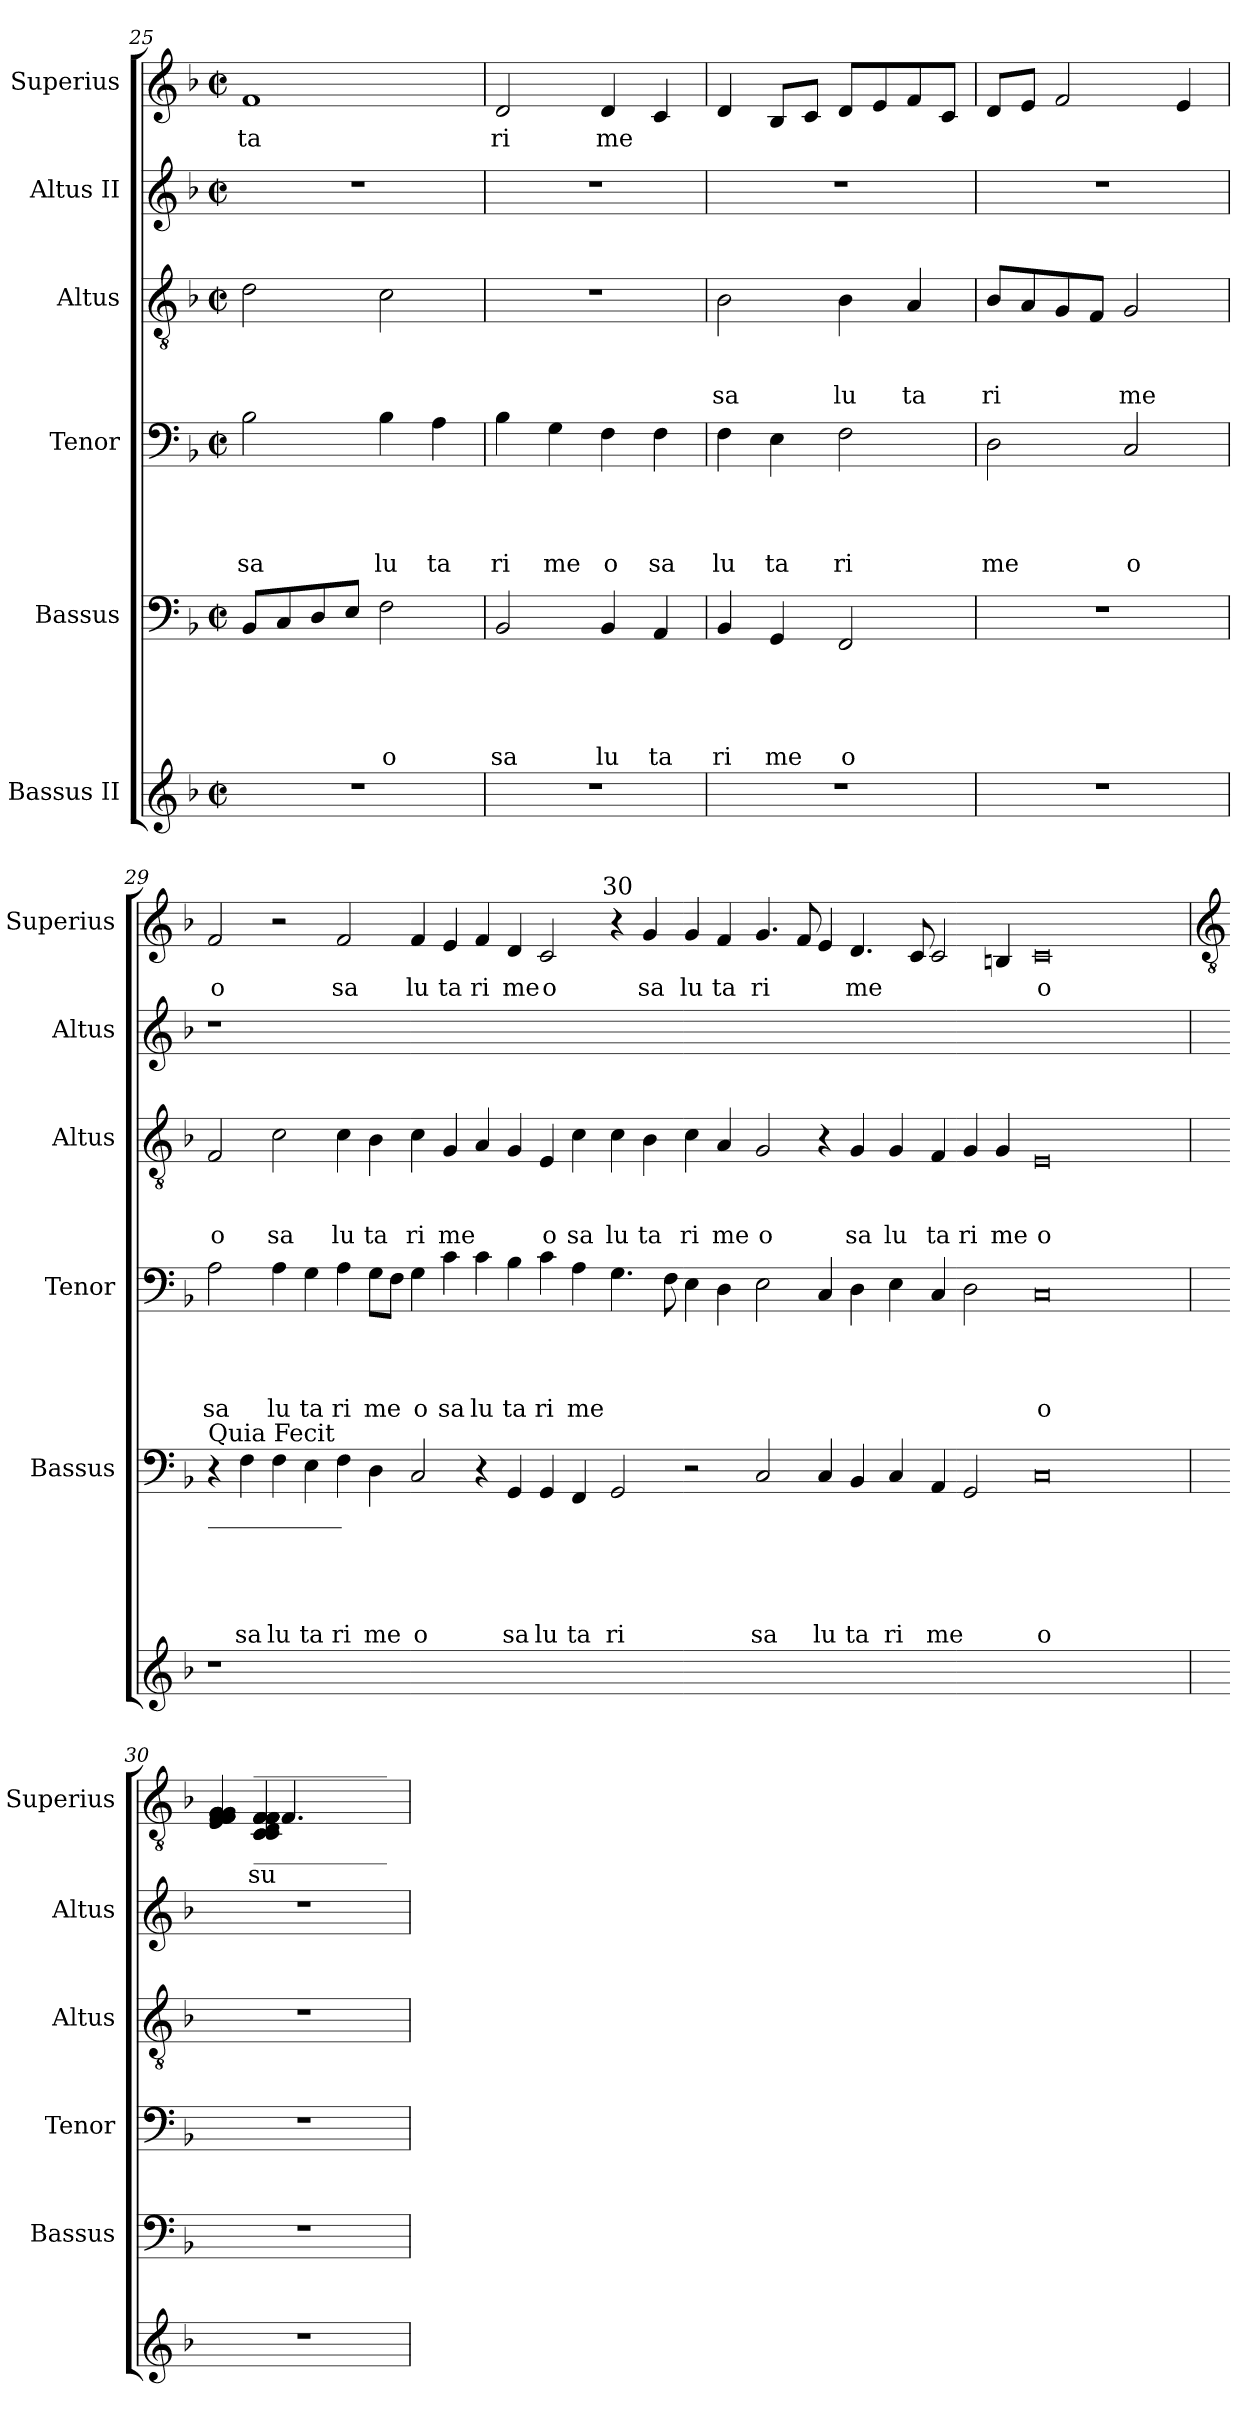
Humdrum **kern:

**kern	**kern	**text	**text	**text	**text	**text	**kern	**text	**text	**text	**text	**kern	**text	**text	**text	**kern	**kern	**text
*part6	*part5	*part5	*part5	*part5	*part5	*part5	*part4	*part4	*part4	*part4	*part4	*part3	*part3	*part3	*part3	*part2	*part1	*part1
*staff6	*staff5	*staff5	*staff5	*staff5	*staff5	*staff5	*staff4	*staff4	*staff4	*staff4	*staff4	*staff3	*staff3	*staff3	*staff3	*staff2	*staff1	*staff1
*I"Bassus II	*I"Bassus	*	*	*	*	*	*I"Tenor	*	*	*	*	*I"Altus	*	*	*	*I"Altus II	*I"Superius	*
*	*I'Bassus	*	*	*	*	*	*I'Tenor	*	*	*	*	*I'Altus	*	*	*	*I'Altus	*I'Superius	*
*clefG2	*clefF4	*	*	*	*	*	*clefF4	*	*	*	*	*clefGv2	*	*	*	*clefG2	*clefG2	*
*k[b-]	*k[b-]	*	*	*	*	*	*k[b-]	*	*	*	*	*k[b-]	*	*	*	*k[b-]	*k[b-]	*
*F:	*F:	*	*	*	*	*	*F:	*	*	*	*	*F:	*	*	*	*F:	*F:	*
*M2/2	*M2/2	*	*	*	*	*	*M2/2	*	*	*	*	*M2/2	*	*	*	*M2/2	*M2/2	*
*met(c|)	*met(c|)	*	*	*	*	*	*met(c|)	*	*	*	*	*met(c|)	*	*	*	*met(c|)	*met(c|)	*
=25	=25	=25	=25	=25	=25	=25	=25	=25	=25	=25	=25	=25	=25	=25	=25	=25	=25	=25
!	!	!	!	!	!	!	!	!	!	!	!LO:LY:b	!	!	!	!	!	!	!LO:LY:b
1r	8BB-/L	.	.	.	.	.	2B-\	.	.	.	sa	2d\	.	.	.	1r	1f	ta
.	8C/	.	.	.	.	.	.	.	.	.	.	.	.	.	.	.	.	.
.	8D/	.	.	.	.	.	.	.	.	.	.	.	.	.	.	.	.	.
.	8E/J	.	.	.	.	.	.	.	.	.	.	.	.	.	.	.	.	.
!	!	!	!	!	!	!LO:LY:b	!	!	!	!	!LO:LY:b	!	!	!	!	!	!	!
.	2F\	.	.	.	.	o	4B-\	.	.	.	lu	2c\	.	.	.	.	.	.
!	!	!	!	!	!	!	!	!	!	!	!LO:LY:b	!	!	!	!	!	!	!
.	.	.	.	.	.	.	4A\	.	.	.	ta	.	.	.	.	.	.	.
=26	=26	=26	=26	=26	=26	=26	=26	=26	=26	=26	=26	=26	=26	=26	=26	=26	=26	=26
!	!	!	!	!	!	!LO:LY:b	!	!	!	!	!LO:LY:b	!	!	!	!	!	!	!LO:LY:b
1r	2BB-/	.	.	.	.	sa	4B-\	.	.	.	ri	1r	.	.	.	1r	2d/	ri
!	!	!	!	!	!	!	!	!	!	!	!LO:LY:b	!	!	!	!	!	!	!
.	.	.	.	.	.	.	4G\	.	.	.	me	.	.	.	.	.	.	.
!	!	!	!	!	!	!LO:LY:b	!	!	!	!	!LO:LY:b	!	!	!	!	!	!	!LO:LY:b
.	4BB-/	.	.	.	.	lu	4F\	.	.	.	o	.	.	.	.	.	4d/	me
!	!	!	!	!	!	!LO:LY:b	!	!	!	!	!LO:LY:b	!	!	!	!	!	!	!
.	4AA/	.	.	.	.	ta	4F\	.	.	.	sa	.	.	.	.	.	4c/	.
=27	=27	=27	=27	=27	=27	=27	=27	=27	=27	=27	=27	=27	=27	=27	=27	=27	=27	=27
!	!	!	!	!	!	!LO:LY:b	!	!	!	!	!LO:LY:b	!	!	!	!LO:LY:b	!	!	!
1r	4BB-/	.	.	.	.	ri	4F\	.	.	.	lu	2B-\	.	.	sa	1r	4d/	.
!	!	!	!	!	!	!LO:LY:b	!	!	!	!	!LO:LY:b	!	!	!	!	!	!	!
.	4GG/	.	.	.	.	me	4E\	.	.	.	ta	.	.	.	.	.	8B-/L	.
.	.	.	.	.	.	.	.	.	.	.	.	.	.	.	.	.	8c/J	.
!	!	!	!	!	!	!LO:LY:b	!	!	!	!	!LO:LY:b	!	!	!	!LO:LY:b	!	!	!
.	2FF/	.	.	.	.	o	2F\	.	.	.	ri	4B-\	.	.	lu	.	8d/L	.
.	.	.	.	.	.	.	.	.	.	.	.	.	.	.	.	.	8e/	.
!	!	!	!	!	!	!	!	!	!	!	!	!	!	!	!LO:LY:b	!	!	!
.	.	.	.	.	.	.	.	.	.	.	.	4A/	.	.	ta	.	8f/	.
.	.	.	.	.	.	.	.	.	.	.	.	.	.	.	.	.	8c/J	.
=28	=28	=28	=28	=28	=28	=28	=28	=28	=28	=28	=28	=28	=28	=28	=28	=28	=28	=28
!	!	!	!	!	!	!	!	!	!	!	!LO:LY:b	!	!	!	!LO:LY:b	!	!	!
1r	1r	.	.	.	.	.	2D\	.	.	.	me	8B-/L	.	.	ri	1r	8d/L	.
.	.	.	.	.	.	.	.	.	.	.	.	8A/	.	.	.	.	8e/J	.
.	.	.	.	.	.	.	.	.	.	.	.	8G/	.	.	.	.	2f/	.
.	.	.	.	.	.	.	.	.	.	.	.	8F/J	.	.	.	.	.	.
!	!	!	!	!	!	!	!	!	!	!	!LO:LY:b	!	!	!	!LO:LY:b	!	!	!
.	.	.	.	.	.	.	2C/	.	.	.	o	2G/	.	.	me	.	.	.
.	.	.	.	.	.	.	.	.	.	.	.	.	.	.	.	.	4e/	.
!!LO:LB:g=z
=29	=29	=29	=29	=29	=29	=29	=29	=29	=29	=29	=29	=29	=29	=29	=29	=29	=29	=29
!	!LO:TX:b:t=___________	!	!	!	!	!	!	!	!	!	!	!	!	!	!	!	!	!
!	!LO:TX:a:t=Quia Fecit	!	!	!	!	!	!	!	!	!	!	!	!	!	!	!	!	!
!	!	!	!	!	!	!	!	!	!	!	!LO:LY:b	!	!	!	!LO:LY:b	!	!	!LO:LY:b
*	*	*	*	*	*	*	*	*	*	*	*	*	*	*	*	*	*^	*
1r	4r	.	.	.	.	.	2A\	.	.	.	sa	2F/	.	.	o	1r	2f/	1ryy	o
!	!	!	!	!	!	!LO:LY:b	!	!	!	!	!	!	!	!	!	!	!	!	!
.	4F\	.	.	.	.	sa	.	.	.	.	.	.	.	.	.	.	.	.	.
!	!	!	!	!	!	!LO:LY:b	!	!	!	!	!LO:LY:b	!	!	!	!LO:LY:b	!	!	!	!
.	4F\	.	.	.	.	lu	4A\	.	.	.	lu	2c\	.	.	sa	.	2r	.	.
!	!	!	!	!	!	!LO:LY:b	!	!	!	!	!LO:LY:b	!	!	!	!	!	!	!	!
.	4E\	.	.	.	.	ta	4G\	.	.	.	ta	.	.	.	.	.	.	.	.
!	!	!	!	!	!	!LO:LY:b	!	!	!	!	!LO:LY:b	!	!	!	!LO:LY:b	!	!	!	!LO:LY:b
1%7ryy	4F\	.	.	.	.	ri	4A\	.	.	.	ri	4c\	.	.	lu	1%7ryy	2f/	1ryy	sa
!	!	!	!	!	!	!LO:LY:b	!	!	!	!	!LO:LY:b	!	!	!	!LO:LY:b	!	!	!	!
.	4D\	.	.	.	.	me	8G\L	.	.	.	me	4B-\	.	.	ta	.	.	.	.
.	.	.	.	.	.	.	8F\J	.	.	.	.	.	.	.	.	.	.	.	.
!	!	!	!	!	!	!LO:LY:b	!	!	!	!	!LO:LY:b	!	!	!	!LO:LY:b	!	!	!	!LO:LY:b
.	2C/	.	.	.	.	o	4G\	.	.	.	o	4c\	.	.	ri	.	4f/	.	lu
!	!	!	!	!	!	!	!	!	!	!	!LO:LY:b	!	!	!	!LO:LY:b	!	!	!	!LO:LY:b
.	.	.	.	.	.	.	4c\	.	.	.	sa	4G/	.	.	me	.	4e/	.	ta
!	!	!	!	!	!	!	!	!	!	!	!LO:LY:b	!	!	!	!	!	!	!	!LO:LY:b
.	4r	.	.	.	.	.	4c\	.	.	.	lu	4A/	.	.	.	.	4f/	2ryy	ri
!	!	!	!	!	!	!LO:LY:b	!	!	!	!	!LO:LY:b	!	!	!	!	!	!	!	!LO:LY:b
.	4GG/	.	.	.	.	sa	4B-\	.	.	.	ta	4G/	.	.	.	.	4d/	.	me
!	!	!	!	!	!	!LO:LY:b	!	!	!	!	!LO:LY:b	!	!	!	!LO:LY:b	!	!	!	!LO:LY:b
.	4GG/	.	.	.	.	lu	4c\	.	.	.	ri	4E/	.	.	o	.	2c/	4...ryy	o
!	!	!	!	!	!	!LO:LY:b	!	!	!	!	!LO:LY:b	!	!	!	!LO:LY:b	!	!	!	!
.	4FF/	.	.	.	.	ta	4A\	.	.	.	me	4c\	.	.	sa	.	.	.	.
!	!	!	!	!	!	!	!	!	!	!	!	!	!	!	!	!	!	!LO:TX:a:t=30	!
.	.	.	.	.	.	.	.	.	.	.	.	.	.	.	.	.	.	1ryy	.
!	!	!	!	!	!	!LO:LY:b	!	!	!	!	!	!	!	!	!LO:LY:b	!	!	!	!
.	2GG/	.	.	.	.	ri	4.G\	.	.	.	.	4c\	.	.	lu	.	4r	.	.
!	!	!	!	!	!	!	!	!	!	!	!	!	!	!	!LO:LY:b	!	!	!	!LO:LY:b
.	.	.	.	.	.	.	.	.	.	.	.	4B-\	.	.	ta	.	4g/	.	sa
.	.	.	.	.	.	.	8F\	.	.	.	.	.	.	.	.	.	.	.	.
!	!	!	!	!	!	!	!	!	!	!	!	!	!	!	!LO:LY:b	!	!	!	!LO:LY:b
.	2r	.	.	.	.	.	4E\	.	.	.	.	4c\	.	.	ri	.	4g/	.	lu
!	!	!	!	!	!	!	!	!	!	!	!	!	!	!	!LO:LY:b	!	!	!	!LO:LY:b
.	.	.	.	.	.	.	4D\	.	.	.	.	4A/	.	.	me	.	4f/	.	ta
.	.	.	.	.	.	.	.	.	.	.	.	.	.	.	.	.	.	1ryy	.
!	!	!	!	!	!	!LO:LY:b	!	!	!	!	!	!	!	!	!LO:LY:b	!	!	!	!LO:LY:b
.	2C/	.	.	.	.	sa	2E\	.	.	.	.	2G/	.	.	o	.	4.g/	.	ri
.	.	.	.	.	.	.	.	.	.	.	.	.	.	.	.	.	8f/	.	.
!	!	!	!	!	!	!LO:LY:b	!	!	!	!	!	!	!	!	!	!	!	!	!
.	4C/	.	.	.	.	lu	4C/	.	.	.	.	4r	.	.	.	.	4e/	.	.
!	!	!	!	!	!	!LO:LY:b	!	!	!	!	!	!	!	!	!LO:LY:b	!	!	!	!LO:LY:b
.	4BB-/	.	.	.	.	ta	4D\	.	.	.	.	4G/	.	.	sa	.	4.d/	.	me
.	.	.	.	.	.	.	.	.	.	.	.	.	.	.	.	.	.	1ryy	.
!	!	!	!	!	!	!LO:LY:b	!	!	!	!	!	!	!	!	!LO:LY:b	!	!	!	!
.	4C/	.	.	.	.	ri	4E\	.	.	.	.	4G/	.	.	lu	.	.	.	.
.	.	.	.	.	.	.	.	.	.	.	.	.	.	.	.	.	8c/	.	.
!	!	!	!	!	!	!LO:LY:b	!	!	!	!	!	!	!	!	!LO:LY:b	!	!	!	!
.	4AA/	.	.	.	.	me	4C/	.	.	.	.	4F/	.	.	ta	.	2c/	.	.
!	!	!	!	!	!	!	!	!	!	!	!	!	!	!	!LO:LY:b	!	!	!	!
.	2GG/	.	.	.	.	.	2D\	.	.	.	.	4G/	.	.	ri	.	.	.	.
!	!	!	!	!	!	!	!	!	!	!	!	!	!	!	!LO:LY:b	!	!	!	!
.	.	.	.	.	.	.	.	.	.	.	.	4G/	.	.	me	.	4B/	.	.
.	.	.	.	.	.	.	.	.	.	.	.	.	.	.	.	.	.	1ryy	.
!	!	!	!	!	!	!LO:LY:b	!	!	!	!	!LO:LY:b	!	!	!	!LO:LY:b	!	!	!	!LO:LY:b
.	0C	.	.	.	.	o	0C	.	.	.	o	0E	.	.	o	.	0c	.	o
.	.	.	.	.	.	.	.	.	.	.	.	.	.	.	.	.	.	1ryy	.
.	.	.	.	.	.	.	.	.	.	.	.	.	.	.	.	.	.	32ryy	.
*	*	*	*	*	*	*	*	*	*	*	*	*	*	*	*	*	*v	*v	*
!!LO:LB:g=z
=30!	=30!	=30!	=30!	=30!	=30!	=30!	=30!	=30!	=30!	=30!	=30!	=30!	=30!	=30!	=30!	=30!	=30!	=30!
*	*	*	*	*	*	*	*	*	*	*	*	*	*	*	*	*	*clefGv2	*
*	*	*	*	*	*	*	*	*	*	*	*	*	*	*	*	*	*^	*
!	!	!	!	!	!	!	!	!	!	!	!	!	!	!	!	!	!LO:TX:a:t=___________	!	!
!	!	!	!	!	!	!	!	!	!	!	!	!	!	!	!	!	!LO:TX:b:t=___________	!	!
!	!	!	!	!	!	!	!	!	!	!	!	!	!	!	!	!	!	!	!LO:LY:b
!	!	!	!	!	!	!	!	!	!	!	!	!	!	!	!	!	!	!	!LO:LY:b
*	*	*	*	*	*	*	*	*	*	*	*	*	*	*	*	*	*	*^	*
!	!	!	!	!	!	!	!	!	!	!	!	!	!	!	!	!	!	!	!	!LO:LY:b
1r	1r	.	.	.	.	.	1r	.	.	.	.	1r	.	.	.	1r	(4C/ 4C/ 4C/ 4D/ 4F/ 4F/ 4F/ 4F/ 4F/ 4F/ 4F/ 4F/	4.F/	(4E/ 4F/ 4F/ 4F/ 4G/ 4G/ 4G/	su
.	.	.	.	.	.	.	.	.	.	.	.	.	.	.	.	.	2ryy	.	2ryy	.
.	.	.	.	.	.	.	.	.	.	.	.	.	.	.	.	.	.	2ryy	.	.
.	.	.	.	.	.	.	.	.	.	.	.	.	.	.	.	.	8ryy	.	8ryy	.
.	.	.	.	.	.	.	.	.	.	.	.	.	.	.	.	.	8ryy	8ryy	8ryy	.
*	*	*	*	*	*	*	*	*	*	*	*	*	*	*	*	*	*v	*v	*v	*
=	=	=	=	=	=	=	=	=	=	=	=	=	=	=	=	=	=	=
*-	*-	*-	*-	*-	*-	*-	*-	*-	*-	*-	*-	*-	*-	*-	*-	*-	*-	*-
